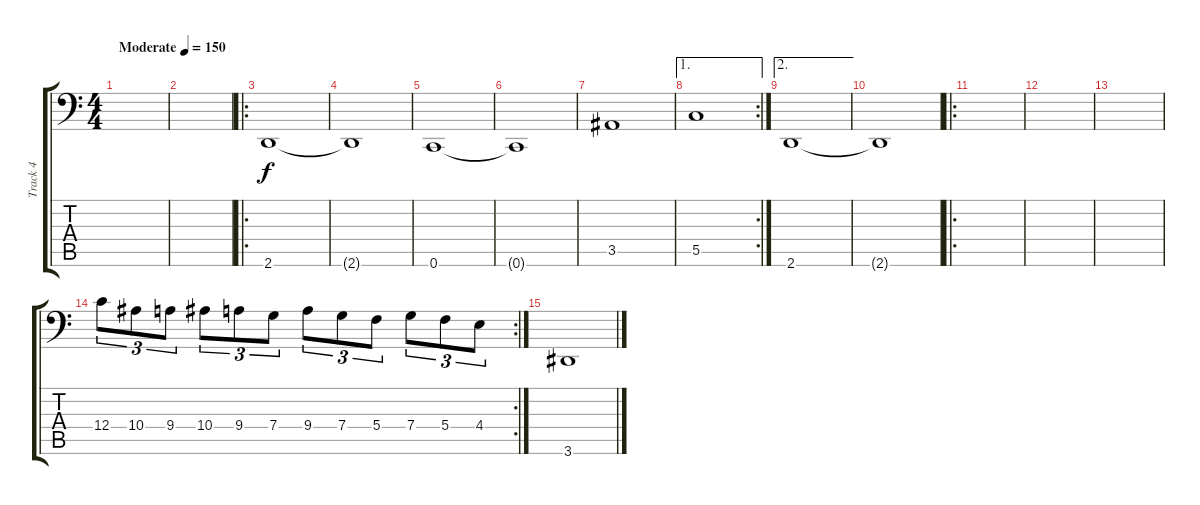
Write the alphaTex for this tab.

\track ("Track 4" "Track 4") {instrument electricbasspick}
\staff {score tabs}
\tuning (D3 A2 F2 C2 G1 C1) {hide}
\ts (4 4)
\tempo (150 "Moderate")
\clef f4
\ks c
|
|
\ro
2.6.1 |
2.6{t}.1 |
0.6.1 |
0.6{t}.1 |
3.5.1 |
\ae 1
\rc 2
5.5.1 |
\ae 2
2.6.1 |
2.6{t}.1 |
\ro
|
|
|
\rc 2
12.4.8{tu (3 2)} 10.4.8{tu (3 2)} 9.4.8{tu (3 2)} 10.4.8{tu (3 2)} 9.4.8{tu (3 2)} 7.4.8{tu (3 2)} 9.4.8{tu (3 2)} 7.4.8{tu (3 2)} 5.4.8{tu (3 2)} 7.4.8{tu (3 2)} 5.4.8{tu (3 2)} 4.4.8{tu (3 2)} |
3.6.1
